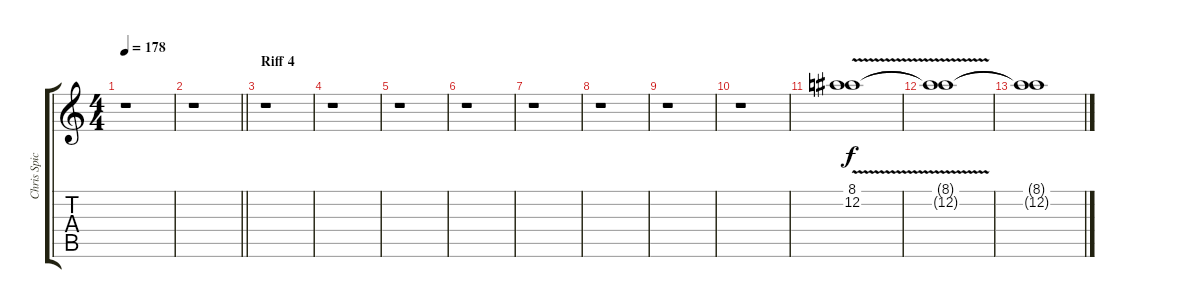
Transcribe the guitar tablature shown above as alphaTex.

\track ("Chris Spicuzza" "Chris Spic") {instrument lead4chiff}
\staff {score tabs}
\tuning (D5 A4 F4 C4 G3 C3) {hide}
\ts (4 4)
\tempo 178
\clef g2
\ks c
r.1{dy f} |
\barLineRight lightlight
r.1 |
\section ("" "Riff 4")
r.1 |
r.1 |
r.1 |
r.1 |
r.1 |
r.1 |
r.1 |
r.1 |
(8.1{v} 12.2{v}).1{volume 10} |
(8.1{t} 12.2{t}).1{volume 0} |
(8.1{t} 12.2{t}).1
